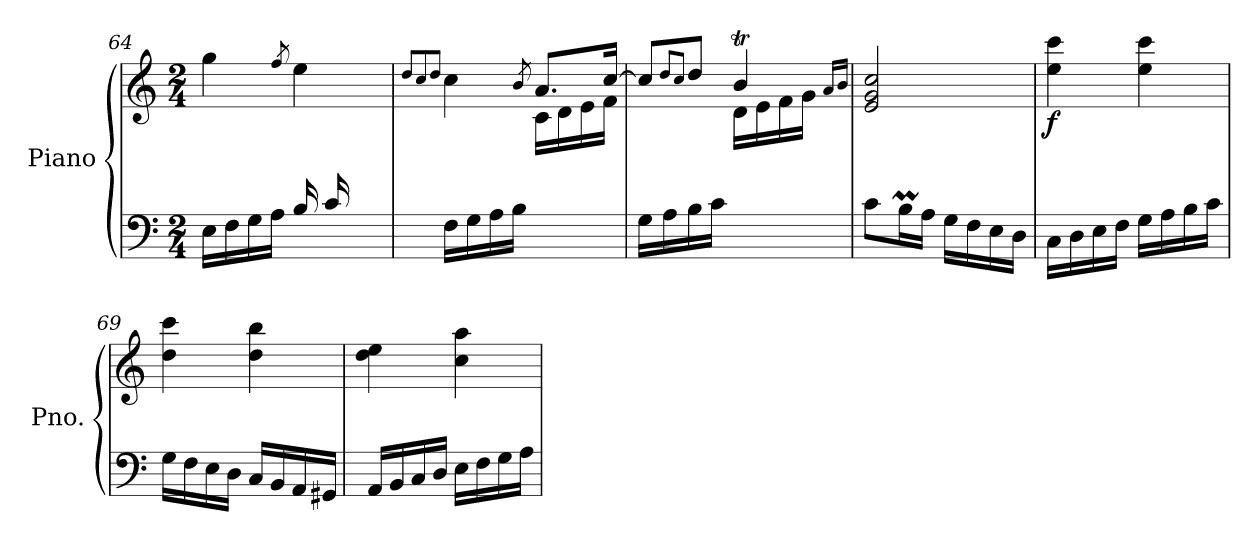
**kern	**kern	**dynam
*part1	*part1	*part1
*staff2	*staff1	*staff1/2
*I"Piano	*	*
*I'Pno.	*	*
*clefF4	*clefG2	*
*k[]	*k[]	*
*M2/4	*M2/4	*
=64	=64	=64
*	*^	*
16E\LL	4gg\	4.ryy	.
16F\	.	.	.
16G\	.	.	.
16A\JJ	.	.	.
.	8qff/	.	.
16B/LL	4ee\	.	.
16c/	.	.	.
8ryy	.	16d\	.
.	.	16e\JJ	.
=65	=65	=65	=65
.	8qdd/L	.	.
.	8qcc/	.	.
.	8qdd/J	.	.
16F\LL	4cc\	4ryy	.
16G\	.	.	.
16A\	.	.	.
16B\JJ	.	.	.
.	8qb/	.	.
4ryy	8.a/L	16c\LL	.
.	.	16d\	.
.	.	16e\	.
.	[16cc/Jk	16f\JJ	.
=66	=66	=66	=66
16G\LL	8cc/L]	4ryy	.
16A\	.	.	.
.	8qdd/L	.	.
.	8qcc/J	.	.
16B\	8dd/J	.	.
16c\JJ	.	.	.
4ryy	4bt/	16d\LL	.
.	.	16e\	.
.	.	16f\	.
.	.	16g\JJ	.
.	.	16qa/LL	.
.	.	16qb/JJ	.
*	*v	*v	*
!!LO:LB:g=z
=67	=67	=67
8c\L	2e/ 2g/ 2cc/	.
16Bm\L	.	.
16A\JJ	.	.
16G\LL	.	.
16F\	.	.
16E\	.	.
16D\JJ	.	.
=68	=68	=68
!	!	!LO:DY:b
16C\LL	4ee\ 4ccc\	f
16D\	.	.
16E\	.	.
16F\JJ	.	.
16G\LL	4ee\ 4ccc\	.
16A\	.	.
16B\	.	.
16c\JJ	.	.
=69	=69	=69
16G\LL	4dd\ 4ccc\	.
16F\	.	.
16E\	.	.
16D\JJ	.	.
16C/LL	4dd\ 4bb\	.
16BB/	.	.
16AA/	.	.
16GG#X/JJ	.	.
=70	=70	=70
16AA/LL	4dd\ 4ee\	.
16BB/	.	.
16C/	.	.
16D/JJ	.	.
16E\LL	4cc\ 4aa\	.
16F\	.	.
16G\	.	.
16A\JJ	.	.
=	=	=
*-	*-	*-
